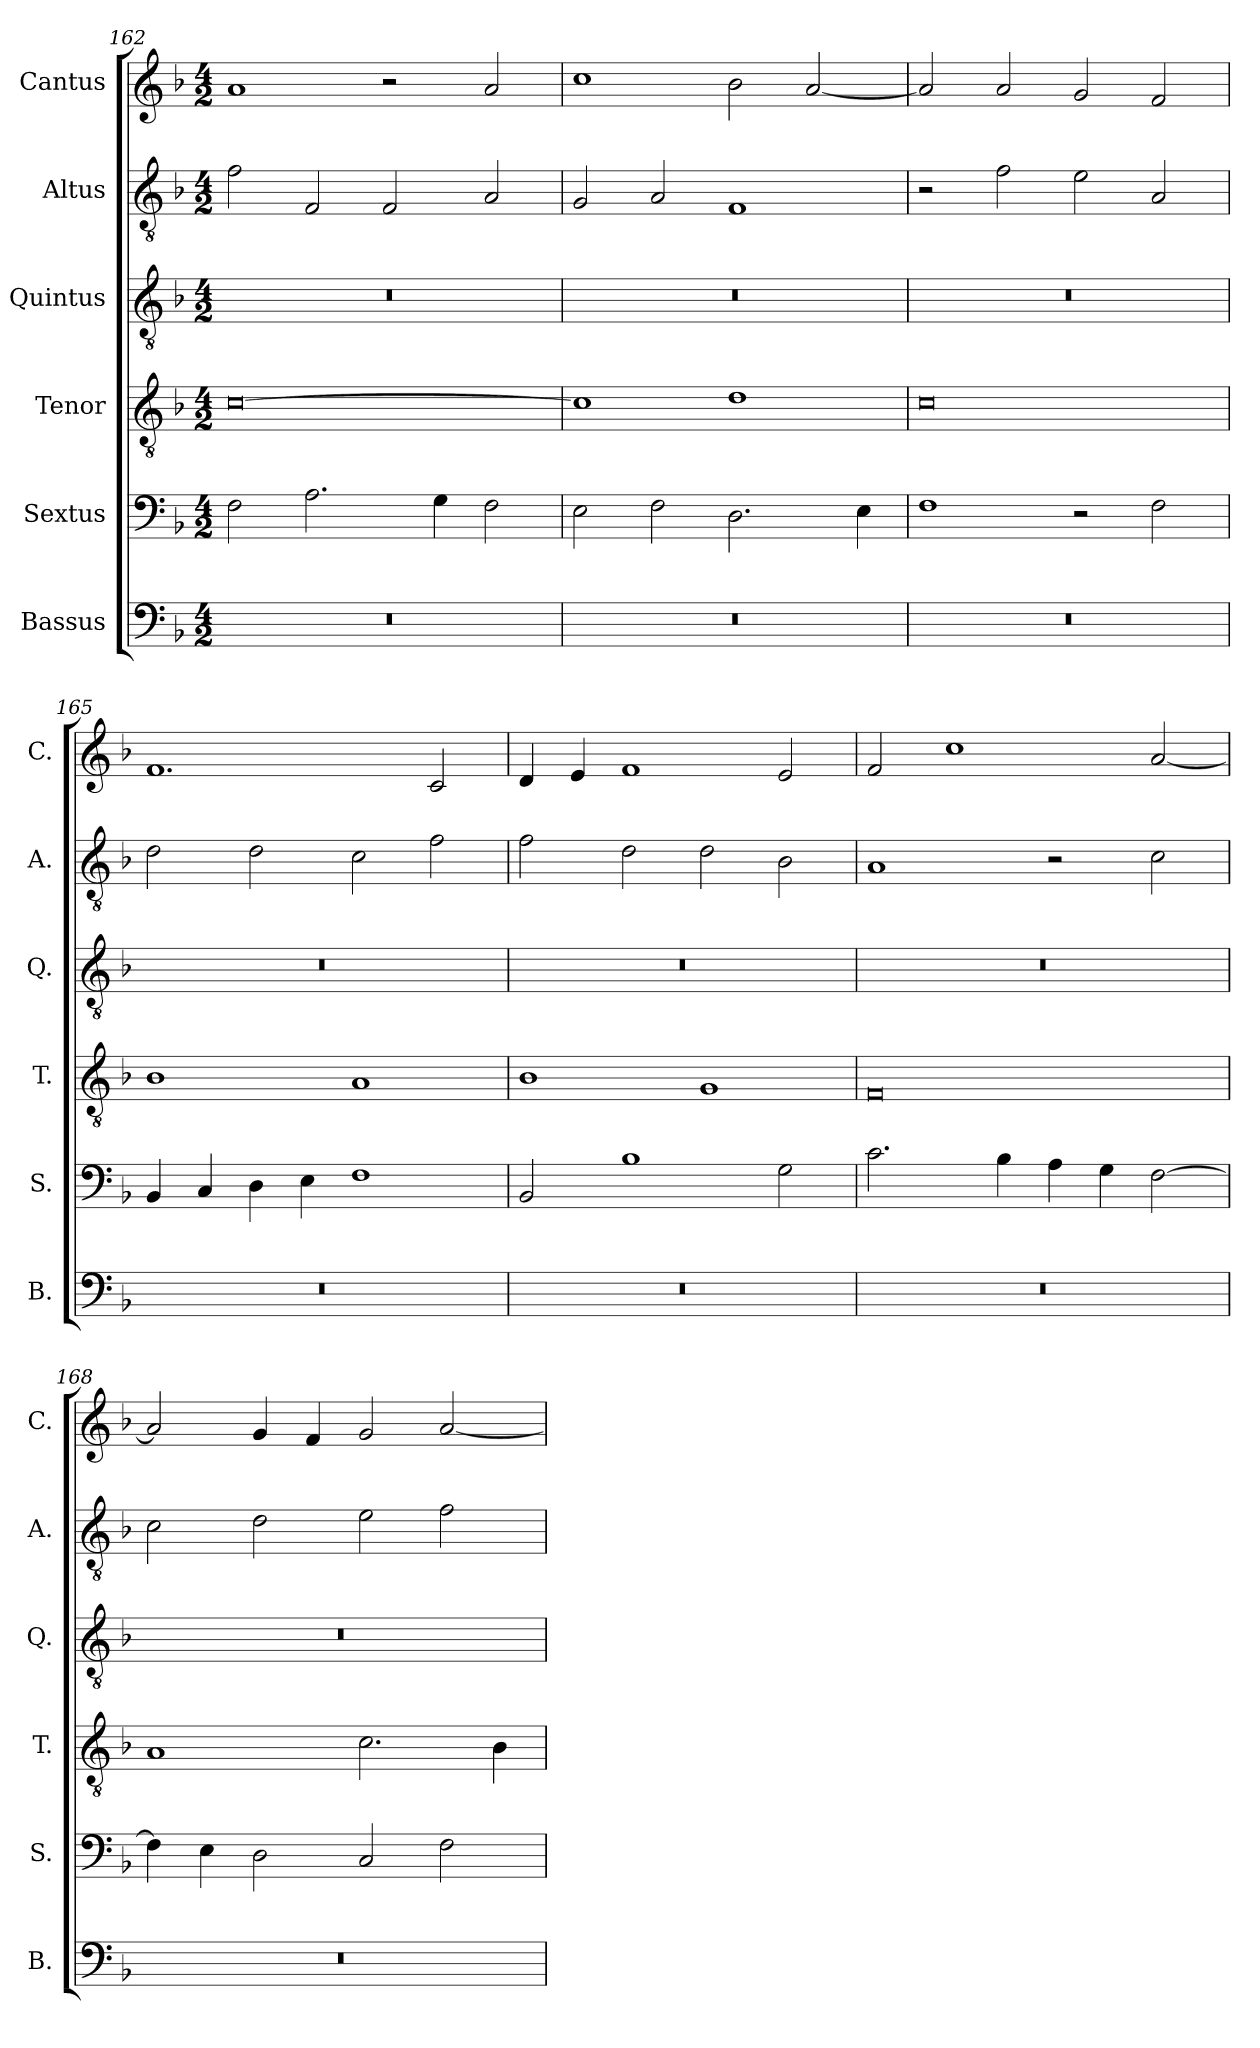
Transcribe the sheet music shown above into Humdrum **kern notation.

**kern	**kern	**kern	**kern	**kern	**kern
*part6	*part5	*part4	*part3	*part2	*part1
*staff6	*staff5	*staff4	*staff3	*staff2	*staff1
*I"Bassus	*I"Sextus	*I"Tenor	*I"Quintus	*I"Altus	*I"Cantus
*I'B.	*I'S.	*I'T.	*I'Q.	*I'A.	*I'C.
!!LO:LB:g=z
*clefF4	*clefF4	*clefGv2	*clefGv2	*clefGv2	*clefG2
*k[b-]	*k[b-]	*k[b-]	*k[b-]	*k[b-]	*k[b-]
*F:	*F:	*F:	*F:	*F:	*F:
*M4/2	*M4/2	*M4/2	*M4/2	*M4/2	*M4/2
=162	=162	=162	=162	=162	=162
0r	2F\	[0c	0r	2f\	1a
.	2.A\	.	.	2F/	.
.	.	.	.	2F/	2r
.	4G\	.	.	.	.
.	2F\	.	.	2A/	2a/
=163	=163	=163	=163	=163	=163
0r	2E\	1c]	0r	2G/	1cc
.	2F\	.	.	2A/	.
.	2.D\	1d	.	1F	2b-\
.	.	.	.	.	[2a/
.	4E\	.	.	.	.
=164	=164	=164	=164	=164	=164
0r	1F	0c	0r	2r	2a/]
.	.	.	.	2f\	2a/
.	2r	.	.	2e\	2g/
.	2F\	.	.	2A/	2f/
=165	=165	=165	=165	=165	=165
0r	4BB-/	1B-	0r	2d\	1.f
.	4C/	.	.	.	.
.	4D\	.	.	2d\	.
.	4E\	.	.	.	.
.	1F	1A	.	2c\	.
.	.	.	.	2f\	2c/
=166	=166	=166	=166	=166	=166
0r	2BB-/	1B-	0r	2f\	4d/
.	.	.	.	.	4e/
.	1B-	.	.	2d\	1f
.	.	1G	.	2d\	.
.	2G\	.	.	2B-\	2e/
=167	=167	=167	=167	=167	=167
0r	2.c\	0F	0r	1A	2f/
.	.	.	.	.	1cc
.	4B-\	.	.	.	.
.	4A\	.	.	2r	.
.	4G\	.	.	.	.
.	[2F\	.	.	2c\	[2a/
=168	=168	=168	=168	=168	=168
0r	4F\]	1A	0r	2c\	2a/]
.	4E\	.	.	.	.
.	2D\	.	.	2d\	4g/
.	.	.	.	.	4f/
.	2C/	2.c\	.	2e\	2g/
.	2F\	.	.	2f\	[2a/
.	.	4B-\	.	.	.
=	=	=	=	=	=
*-	*-	*-	*-	*-	*-
